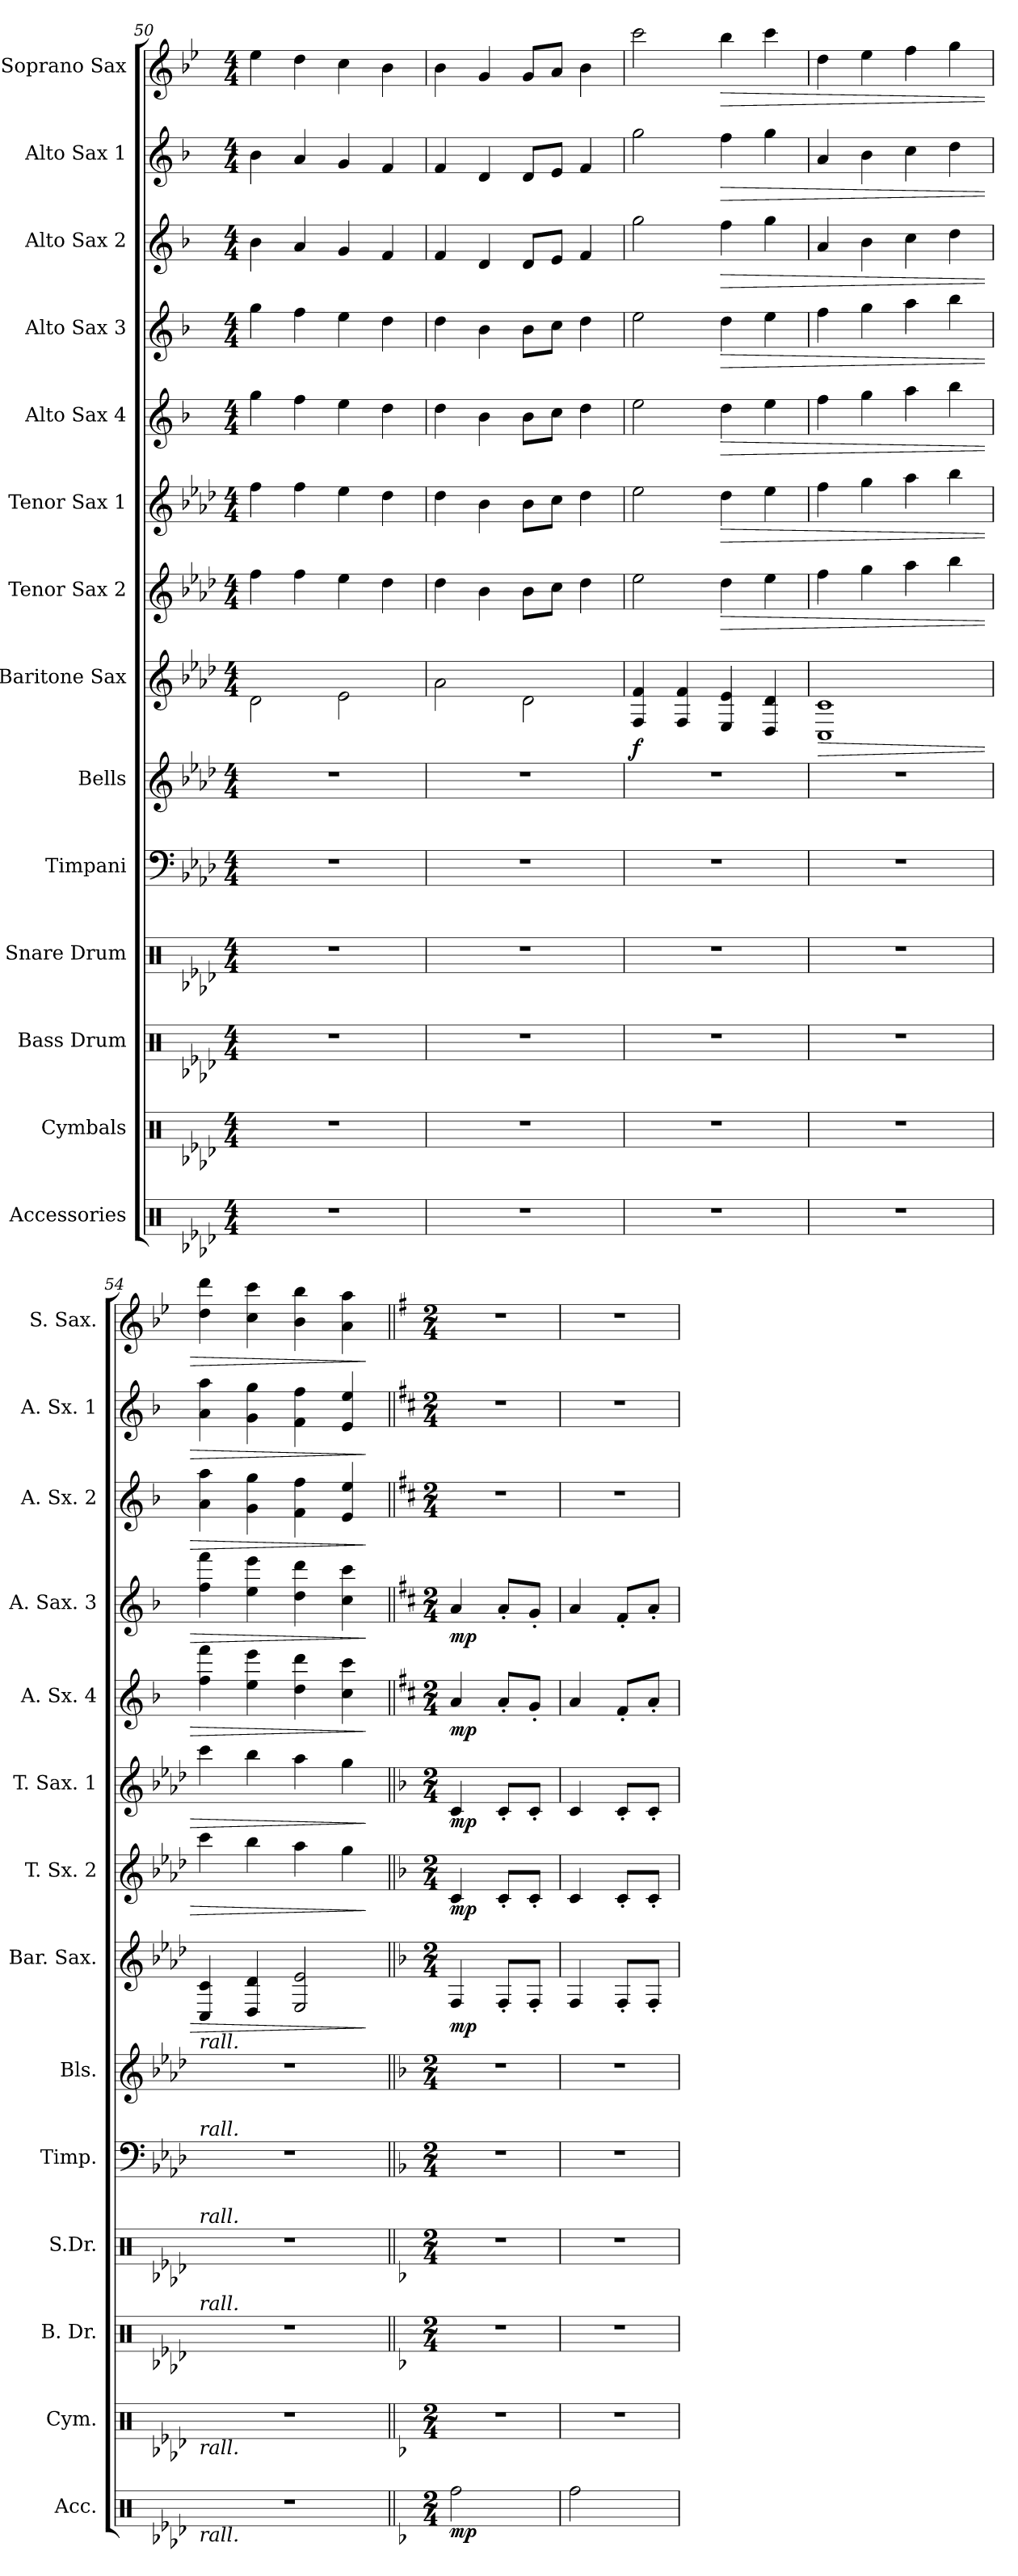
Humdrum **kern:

**kern	**dynam	**kern	**kern	**kern	**kern	**kern	**kern	**dynam	**kern	**dynam	**kern	**dynam	**kern	**dynam	**kern	**dynam	**kern	**dynam	**kern	**dynam	**kern	**dynam
*part14	*part14	*part13	*part12	*part11	*part10	*part9	*part8	*part8	*part7	*part7	*part6	*part6	*part5	*part5	*part4	*part4	*part3	*part3	*part2	*part2	*part1	*part1
*staff14	*staff14	*staff13	*staff12	*staff11	*staff10	*staff9	*staff8	*staff8	*staff7	*staff7	*staff6	*staff6	*staff5	*staff5	*staff4	*staff4	*staff3	*staff3	*staff2	*staff2	*staff1	*staff1
*I"Accessories	*	*I"Cymbals	*I"Bass Drum	*I"Snare Drum	*I"Timpani	*I"Bells	*I"Baritone Sax	*	*I"Tenor Sax 2	*	*I"Tenor Sax 1	*	*I"Alto Sax 4	*	*I"Alto Sax  3	*	*I"Alto Sax 2	*	*I"Alto Sax 1	*	*I"Soprano Sax	*
*I'Acc.	*	*I'Cym.	*I'B. Dr.	*I'S.Dr.	*I'Timp.	*I'Bls.	*I'Bar. Sax.	*	*I'T. Sx. 2	*	*I'T. Sax. 1	*	*I'A. Sx. 4	*	*I'A. Sax. 3	*	*I'A. Sx. 2	*	*I'A. Sx. 1	*	*I'S. Sax.	*
*clefX	*	*clefX	*clefX	*clefX	*clefF4	*clefG2	*clefG2	*	*clefG2	*	*clefG2	*	*clefG2	*	*clefG2	*	*clefG2	*	*clefG2	*	*clefG2	*
*	*	*	*	*	*	*ITrd-14c-24	*ITrd12c21	*	*ITrd8c14	*	*ITrd8c14	*	*ITrd5c9	*	*ITrd5c9	*	*ITrd5c9	*	*ITrd5c9	*	*ITrd1c2	*
*k[b-e-a-d-]	*	*k[b-e-a-d-]	*k[b-e-a-d-]	*k[b-e-a-d-]	*k[b-e-a-d-]	*k[b-e-a-d-]	*k[b-e-a-d-]	*	*k[b-e-a-d-]	*	*k[b-e-a-d-]	*	*k[b-e-a-d-]	*	*k[b-e-a-d-]	*	*k[b-e-a-d-]	*	*k[b-e-a-d-]	*	*k[b-e-a-d-]	*
*A-:	*	*A-:	*A-:	*A-:	*A-:	*A-:	*A-:	*	*A-:	*	*A-:	*	*A-:	*	*A-:	*	*A-:	*	*A-:	*	*A-:	*
*M4/4	*	*M4/4	*M4/4	*M4/4	*M4/4	*M4/4	*M4/4	*	*M4/4	*	*M4/4	*	*M4/4	*	*M4/4	*	*M4/4	*	*M4/4	*	*M4/4	*
=50	=50	=50	=50	=50	=50	=50	=50	=50	=50	=50	=50	=50	=50	=50	=50	=50	=50	=50	=50	=50	=50	=50
1r	.	1r	1r	1r	1r	1r	2D-\	.	4f\	.	4f\	.	4b-\	.	4b-\	.	4d-\	.	4d-\	.	4dd-\	.
.	.	.	.	.	.	.	.	.	4f\	.	4f\	.	4a-\	.	4a-\	.	4c/	.	4c/	.	4cc\	.
.	.	.	.	.	.	.	2E-\	.	4e-\	.	4e-\	.	4g\	.	4g\	.	4B-/	.	4B-/	.	4b-\	.
.	.	.	.	.	.	.	.	.	4d-\	.	4d-\	.	4f\	.	4f\	.	4A-/	.	4A-/	.	4a-\	.
!!LO:PB:g=z
=51	=51	=51	=51	=51	=51	=51	=51	=51	=51	=51	=51	=51	=51	=51	=51	=51	=51	=51	=51	=51	=51	=51
1r	.	1r	1r	1r	1r	1r	2A-\	.	4d-\	.	4d-\	.	4f\	.	4f\	.	4A-/	.	4A-/	.	4a-\	.
.	.	.	.	.	.	.	.	.	4B-\	.	4B-\	.	4d-\	.	4d-\	.	4F/	.	4F/	.	4f/	.
.	.	.	.	.	.	.	2D-\	.	8B-\L	.	8B-\L	.	8d-\L	.	8d-\L	.	8F/L	.	8F/L	.	8f/L	.
.	.	.	.	.	.	.	.	.	8c\J	.	8c\J	.	8e-\J	.	8e-\J	.	8G/J	.	8G/J	.	8g/J	.
.	.	.	.	.	.	.	.	.	4d-\	.	4d-\	.	4f\	.	4f\	.	4A-/	.	4A-/	.	4a-\	.
=52	=52	=52	=52	=52	=52	=52	=52	=52	=52	=52	=52	=52	=52	=52	=52	=52	=52	=52	=52	=52	=52	=52
!	!	!	!	!	!	!	!	!LO:DY:b	!	!	!	!	!	!	!	!	!	!	!	!	!	!
1r	.	1r	1r	1r	1r	1r	4FF/ 4F/	f	2e-\	.	2e-\	.	2g\	.	2g\	.	2b-\	.	2b-\	.	2bb-\	.
.	.	.	.	.	.	.	4FF/ 4F/	.	.	.	.	.	.	.	.	.	.	.	.	.	.	.
!	!	!	!	!	!	!	!	!	!	!LO:HP:b	!	!LO:HP:b	!	!LO:HP:b	!	!LO:HP:b	!	!LO:HP:b	!	!LO:HP:b	!	!LO:HP:b
.	.	.	.	.	.	.	4EE-/ 4E-/	.	4d-\	>	4d-\	>	4f\	>	4f\	>	4a-\	>	4a-\	>	4aa-\	>
.	.	.	.	.	.	.	4DD-/ 4D-/	.	4e-\	.	4e-\	.	4g\	.	4g\	.	4b-\	.	4b-\	.	4bb-\	.
=53	=53	=53	=53	=53	=53	=53	=53	=53	=53	=53	=53	=53	=53	=53	=53	=53	=53	=53	=53	=53	=53	=53
!	!	!	!	!	!	!	!	!LO:HP:b	!	!	!	!	!	!	!	!	!	!	!	!	!	!
1r	.	1r	1r	1r	1r	1r	1CC 1C	>	4f\	.	4f\	.	4a-\	.	4a-\	.	4c/	.	4c/	.	4cc\	.
.	.	.	.	.	.	.	.	.	4g\	.	4g\	.	4b-\	.	4b-\	.	4d-\	.	4d-\	.	4dd-\	.
.	.	.	.	.	.	.	.	.	4a-\	.	4a-\	.	4cc\	.	4cc\	.	4e-\	.	4e-\	.	4ee-\	.
.	.	.	.	.	.	.	.	.	4b-\	.	4b-\	.	4dd-\	.	4dd-\	.	4f\	.	4f\	.	4ff\	.
=54	=54	=54	=54	=54	=54	=54	=54	=54	=54	=54	=54	=54	=54	=54	=54	=54	=54	=54	=54	=54	=54	=54
!	!	!	!	!	!	!LO:TX:a:i:t=rall.	!	!	!	!	!	!	!	!	!	!	!	!	!	!	!	!
!	!	!	!	!	!LO:TX:a:i:t=rall.	!	!	!	!	!	!	!	!	!	!	!	!	!	!	!	!	!
!	!	!	!	!LO:TX:a:i:t=rall.	!	!	!	!	!	!	!	!	!	!	!	!	!	!	!	!	!	!
!	!	!	!LO:TX:a:i:t=rall.	!	!	!	!	!	!	!	!	!	!	!	!	!	!	!	!	!	!	!
!	!	!LO:TX:b:i:t=rall.	!	!	!	!	!	!	!	!	!	!	!	!	!	!	!	!	!	!	!	!
!LO:TX:b:i:t=rall.	!	!	!	!	!	!	!	!	!	!	!	!	!	!	!	!	!	!	!	!	!	!
1r	.	1r	1r	1r	1r	1r	4CC/ 4C/	.	4cc\	.	4cc\	.	4a-\ 4aa-\	.	4a-\ 4aa-\	.	4c\ 4cc\	.	4c\ 4cc\	.	4cc\ 4ccc\	.
.	.	.	.	.	.	.	4DD-/ 4D-/	.	4b-\	.	4b-\	.	4g\ 4gg\	.	4g\ 4gg\	.	4B-\ 4b-\	.	4B-\ 4b-\	.	4b-\ 4bb-\	.
.	.	.	.	.	.	.	2EE-/ 2E-/	.	4a-\	.	4a-\	.	4f\ 4ff\	.	4f\ 4ff\	.	4A-\ 4a-\	.	4A-\ 4a-\	.	4a-\ 4aa-\	.
.	.	.	.	.	.	.	.	.	4g\	.	4g\	.	4e-\ 4ee-\	.	4e-\ 4ee-\	.	4G/ 4g/	.	4G/ 4g/	.	4g\ 4gg\	.
.	.	.	.	.	.	.	.	]	.	]	.	]	.	]	.	]	.	]	.	]	.	]
=55||	=55||	=55||	=55||	=55||	=55||	=55||	=55||	=55||	=55||	=55||	=55||	=55||	=55||	=55||	=55||	=55||	=55||	=55||	=55||	=55||	=55||	=55||
*k[b-]	*	*k[b-]	*k[b-]	*k[b-]	*k[b-]	*k[b-]	*k[b-]	*	*k[b-]	*	*k[b-]	*	*k[b-]	*	*k[b-]	*	*k[b-]	*	*k[b-]	*	*k[b-]	*
*F:	*	*F:	*F:	*F:	*F:	*F:	*F:	*	*F:	*	*F:	*	*F:	*	*F:	*	*F:	*	*F:	*	*F:	*
*M2/4	*	*M2/4	*M2/4	*M2/4	*M2/4	*M2/4	*M2/4	*	*M2/4	*	*M2/4	*	*M2/4	*	*M2/4	*	*M2/4	*	*M2/4	*	*M2/4	*
!	!LO:DY:b	!	!	!	!	!	!	!LO:DY:b	!	!LO:DY:b	!	!LO:DY:b	!	!LO:DY:b	!	!LO:DY:b	!	!	!	!	!	!
2Rff\	mp	2r	2r	2r	2r	2r	4FF/	mp	4C/	mp	4C/	mp	4c/	mp	4c/	mp	2r	.	2r	.	2r	.
.	.	.	.	.	.	.	8FF'/L	.	8C'/L	.	8C'/L	.	8c'/L	.	8c'/L	.	.	.	.	.	.	.
.	.	.	.	.	.	.	8FF'/J	.	8C'/J	.	8C'/J	.	8B-'/J	.	8B-'/J	.	.	.	.	.	.	.
=56	=56	=56	=56	=56	=56	=56	=56	=56	=56	=56	=56	=56	=56	=56	=56	=56	=56	=56	=56	=56	=56	=56
2Rff\	.	2r	2r	2r	2r	2r	4FF/	.	4C/	.	4C/	.	4c/	.	4c/	.	2r	.	2r	.	2r	.
.	.	.	.	.	.	.	8FF'/L	.	8C'/L	.	8C'/L	.	8A'/L	.	8A'/L	.	.	.	.	.	.	.
.	.	.	.	.	.	.	8FF'/J	.	8C'/J	.	8C'/J	.	8c'/J	.	8c'/J	.	.	.	.	.	.	.
=	=	=	=	=	=	=	=	=	=	=	=	=	=	=	=	=	=	=	=	=	=	=
*-	*-	*-	*-	*-	*-	*-	*-	*-	*-	*-	*-	*-	*-	*-	*-	*-	*-	*-	*-	*-	*-	*-
